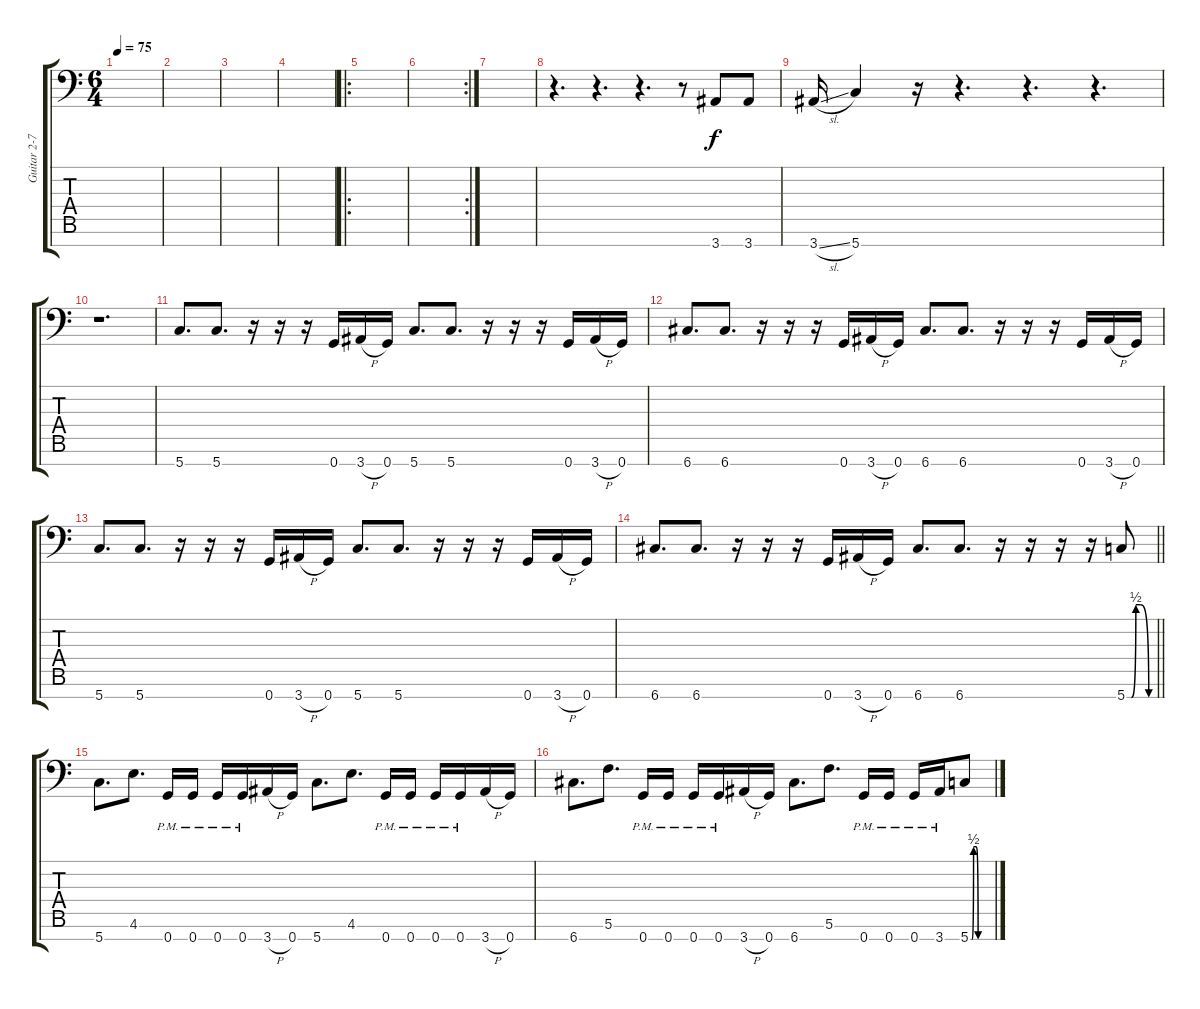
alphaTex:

\track ("Guitar 2-7string" "Guitar 2-7") {instrument distortionguitar}
\staff {score tabs}
\tuning (E4 C4 G3 C3 G2 C2 G1) {hide}
\ts (6 4)
\tempo 75
\clef f4
\ks c
|
|
|
|
\ro
|
\rc 2
|
|
r.4{d} r.4{d} r.4{d} r.8 3.7.8 3.7.8 |
3.7{sl}.16 5.7.4 r.16 r.4{d} r.4{d} r.4{d} |
r.1{d} |
5.7.8{d} 5.7.8{d} r.16 r.16 r.16 0.7.16 3.7{h}.16 0.7.16 5.7.8{d} 5.7.8{d} r.16 r.16 r.16 0.7.16 3.7{h}.16 0.7.16 |
6.7.8{d} 6.7.8{d} r.16 r.16 r.16 0.7.16 3.7{h}.16 0.7.16 6.7.8{d} 6.7.8{d} r.16 r.16 r.16 0.7.16 3.7{h}.16 0.7.16 |
5.7.8{d} 5.7.8{d} r.16 r.16 r.16 0.7.16 3.7{h}.16 0.7.16 5.7.8{d} 5.7.8{d} r.16 r.16 r.16 0.7.16 3.7{h}.16 0.7.16 |
\barLineRight lightlight
6.7.8{d} 6.7.8{d} r.16 r.16 r.16 0.7.16 3.7{h}.16 0.7.16 6.7.8{d} 6.7.8{d} r.16 r.16 r.16 r.16 5.7{be (custom 0 0 10 0 20 2 30 2 49 0 60 0)}.8 |
5.7.8{d} 4.6.8{d} 0.7{pm}.16 0.7{pm}.16 0.7{pm}.16 0.7{pm}.16 3.7{h}.16 0.7.16 5.7.8{d} 4.6.8{d} 0.7{pm}.16 0.7{pm}.16 0.7{pm}.16 0.7{pm}.16 3.7{h}.16 0.7.16 |
6.7.8{d} 5.6.8{d} 0.7{pm}.16 0.7{pm}.16 0.7{pm}.16 0.7{pm}.16 3.7{h}.16 0.7.16 6.7.8{d} 5.6.8{d} 0.7{pm}.16 0.7{pm}.16 0.7{pm}.16 3.7{pm}.16 5.7{be (custom 0 0 4 0 9 2 16 2 22 0 60 0)}.8
